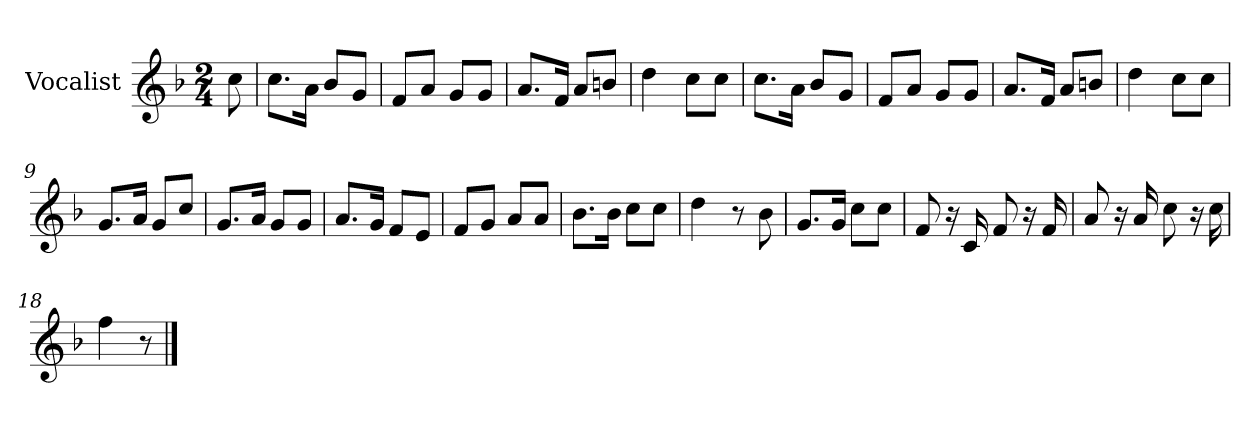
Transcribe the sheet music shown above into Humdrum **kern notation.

**kern
*part1
*staff1
*I"Vocalist
*k[b-]
*F:
*M2/4
=
8cc
=1
8.ccL
16aJk
8b-L
8gJ
=2
8fL
8aJ
8gL
8gJ
=3
8.aL
16fJk
8aL
8bnJ
=4
4dd
8ccL
8ccJ
=5
8.ccL
16aJk
8b-L
8gJ
=6
8fL
8aJ
8gL
8gJ
=7
8.aL
16fJk
8aL
8bnJ
=8
4dd
8ccL
8ccJ
=9
8.gL
16aJk
8gL
8ccJ
=10
8.gL
16aJk
8gL
8gJ
=11
8.aL
16gJk
8fL
8eJ
=12
8fL
8gJ
8aL
8aJ
=13
8.b-L
16b-Jk
8ccL
8ccJ
=14
4dd
8r
8b-
=15
8.gL
16gJk
8ccL
8ccJ
=16
8f
16r
16c
8f
16r
16f
=17
8a
16r
16a
8cc
16r
16cc
=18
4ff
8r
==
*-
